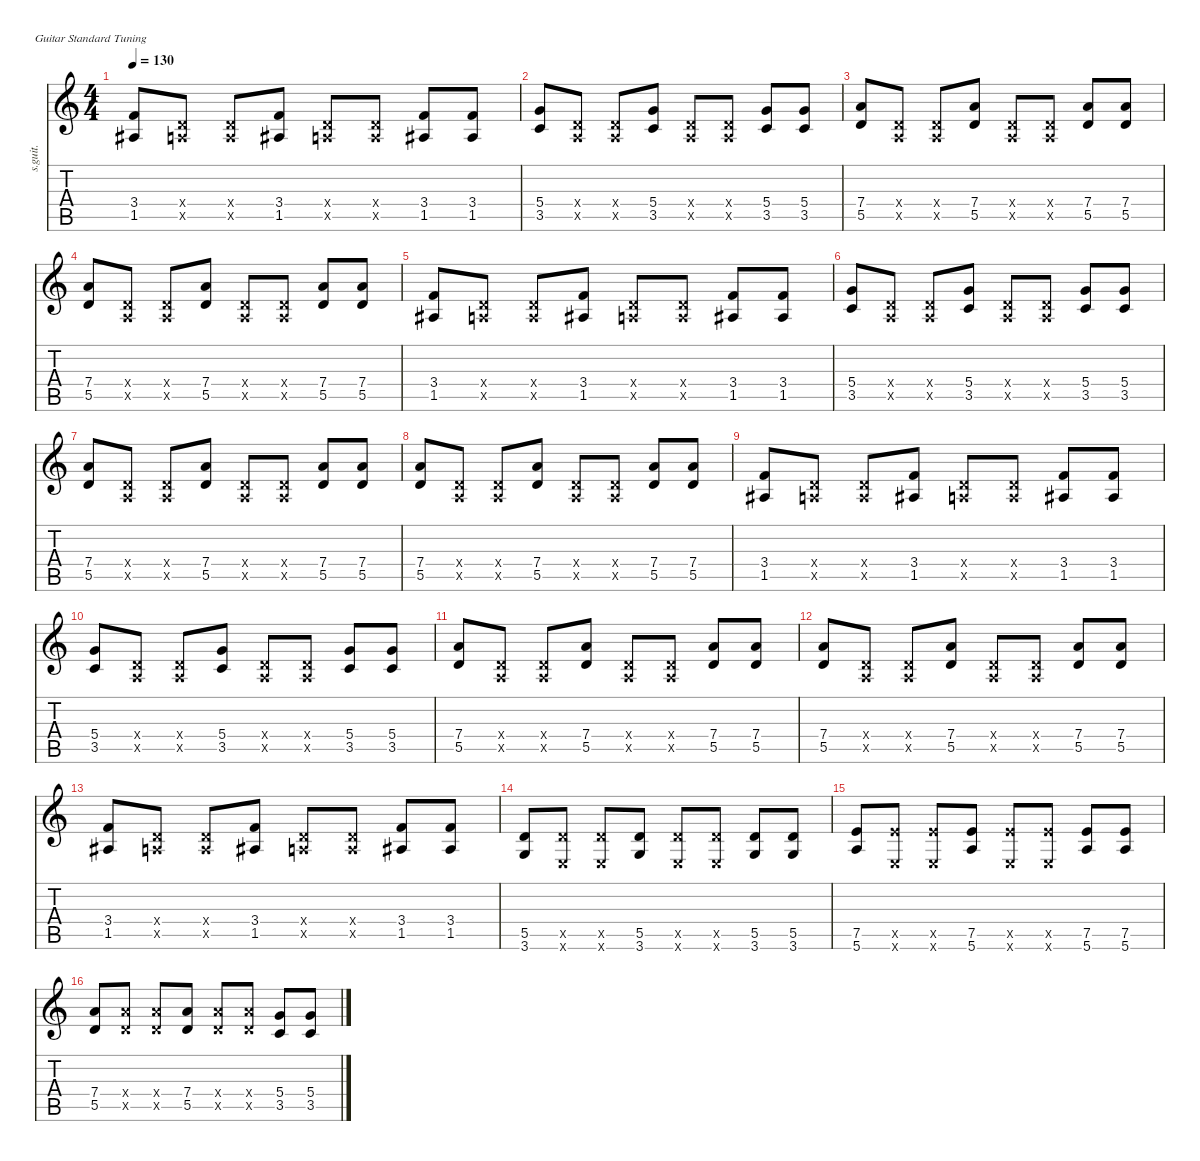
\defaultSystemsLayout 4
\hideDynamics
\bracketExtendMode nobrackets
\otherSystemsTrackNameOrientation horizontal
\track ("Steel Guitar" "s.guit.") {instrument acousticguitarsteel}
\staff {score tabs}
\tuning (E4 B3 G3 D3 A2 E2)
\ts (4 4)
\tempo 130
\clef g2
\ks c
(1.5{acc #} 3.4).8{dy mf beam Up} (0.4{x} 0.5{x}).8{beam Up} (0.5{x} 0.4{x}).8{beam Up} (1.5{acc #} 3.4).8{beam Up} (0.4{x} 0.5{x}).8{beam Up} (0.5{x} 0.4{x}).8{beam Up} (1.5{acc #} 3.4).8{beam Up} (1.5{acc #} 3.4).8{beam Up} |
(3.5 5.4).8{beam Up} (0.4{x} 0.5{x}).8{beam Up} (0.4{x} 0.5{x}).8{beam Up} (3.5 5.4).8{beam Up} (0.4{x} 0.5{x}).8{beam Up} (0.4{x} 0.5{x}).8{beam Up} (3.5 5.4).8{beam Up} (3.5 5.4).8{beam Up} |
(5.5 7.4).8{beam Up} (0.4{x} 0.5{x}).8{beam Up} (0.4{x} 0.5{x}).8{beam Up} (5.5 7.4).8{beam Up} (0.4{x} 0.5{x}).8{beam Up} (0.4{x} 0.5{x}).8{beam Up} (5.5 7.4).8{beam Up} (5.5 7.4).8{beam Up} |
(5.5 7.4).8{beam Up} (0.4{x} 0.5{x}).8{beam Up} (0.4{x} 0.5{x}).8{beam Up} (5.5 7.4).8{beam Up} (0.4{x} 0.5{x}).8{beam Up} (0.4{x} 0.5{x}).8{beam Up} (5.5 7.4).8{beam Up} (5.5 7.4).8{beam Up} |
(1.5{acc #} 3.4).8{beam Up} (0.4{x} 0.5{x}).8{beam Up} (0.5{x} 0.4{x}).8{beam Up} (1.5{acc #} 3.4).8{beam Up} (0.4{x} 0.5{x}).8{beam Up} (0.5{x} 0.4{x}).8{beam Up} (1.5{acc #} 3.4).8{beam Up} (1.5{acc #} 3.4).8{beam Up} |
(3.5 5.4).8{beam Up} (0.4{x} 0.5{x}).8{beam Up} (0.4{x} 0.5{x}).8{beam Up} (3.5 5.4).8{beam Up} (0.4{x} 0.5{x}).8{beam Up} (0.4{x} 0.5{x}).8{beam Up} (3.5 5.4).8{beam Up} (3.5 5.4).8{beam Up} |
(5.5 7.4).8{beam Up} (0.4{x} 0.5{x}).8{beam Up} (0.4{x} 0.5{x}).8{beam Up} (5.5 7.4).8{beam Up} (0.4{x} 0.5{x}).8{beam Up} (0.4{x} 0.5{x}).8{beam Up} (5.5 7.4).8{beam Up} (5.5 7.4).8{beam Up} |
(5.5 7.4).8{beam Up} (0.4{x} 0.5{x}).8{beam Up} (0.4{x} 0.5{x}).8{beam Up} (5.5 7.4).8{beam Up} (0.4{x} 0.5{x}).8{beam Up} (0.4{x} 0.5{x}).8{beam Up} (5.5 7.4).8{beam Up} (5.5 7.4).8{beam Up} |
(1.5{acc #} 3.4).8{beam Up} (0.4{x} 0.5{x}).8{beam Up} (0.5{x} 0.4{x}).8{beam Up} (1.5{acc #} 3.4).8{beam Up} (0.4{x} 0.5{x}).8{beam Up} (0.5{x} 0.4{x}).8{beam Up} (1.5{acc #} 3.4).8{beam Up} (1.5{acc #} 3.4).8{beam Up} |
(3.5 5.4).8{beam Up} (0.4{x} 0.5{x}).8{beam Up} (0.4{x} 0.5{x}).8{beam Up} (3.5 5.4).8{beam Up} (0.4{x} 0.5{x}).8{beam Up} (0.4{x} 0.5{x}).8{beam Up} (3.5 5.4).8{beam Up} (3.5 5.4).8{beam Up} |
(5.5 7.4).8{beam Up} (0.4{x} 0.5{x}).8{beam Up} (0.4{x} 0.5{x}).8{beam Up} (5.5 7.4).8{beam Up} (0.4{x} 0.5{x}).8{beam Up} (0.4{x} 0.5{x}).8{beam Up} (5.5 7.4).8{beam Up} (5.5 7.4).8{beam Up} |
(5.5 7.4).8{beam Up} (0.4{x} 0.5{x}).8{beam Up} (0.4{x} 0.5{x}).8{beam Up} (5.5 7.4).8{beam Up} (0.4{x} 0.5{x}).8{beam Up} (0.4{x} 0.5{x}).8{beam Up} (5.5 7.4).8{beam Up} (5.5 7.4).8{beam Up} |
(3.4 1.5{acc #}).8{beam Up} (0.5{x} 0.4{x}).8{beam Up} (0.5{x} 0.4{x}).8{beam Up} (3.4 1.5{acc #}).8{beam Up} (0.5{x} 0.4{x}).8{beam Up} (0.5{x} 0.4{x}).8{beam Up} (3.4 1.5{acc #}).8{beam Up} (1.5{acc #} 3.4).8{beam Up} |
(5.5 3.6).8{beam Up} (5.5{x} 0.6{x}).8{beam Up} (5.5{x} 0.6{x}).8{beam Up} (5.5 3.6).8{beam Up} (5.5{x} 0.6{x}).8{beam Up} (5.5{x} 0.6{x}).8{beam Up} (5.5 3.6).8{beam Up} (5.5 3.6).8{beam Up} |
(7.5 5.6).8{beam Up} (7.5{x} 0.6{x}).8{beam Up} (7.5{x} 0.6{x}).8{beam Up} (7.5 5.6).8{beam Up} (7.5{x} 0.6{x}).8{beam Up} (7.5{x} 0.6{x}).8{beam Up} (7.5 5.6).8{beam Up} (7.5 5.6).8{beam Up} |
(7.4 5.5).8{beam Up} (5.5{x} 7.4{x}).8{beam Up} (5.5{x} 7.4{x}).8{beam Up} (7.4 5.5).8{beam Up} (5.5{x} 7.4{x}).8{beam Up} (5.5{x} 7.4{x}).8{beam Up} (5.4 3.5).8{beam Up} (5.4 3.5).8{beam Up}
